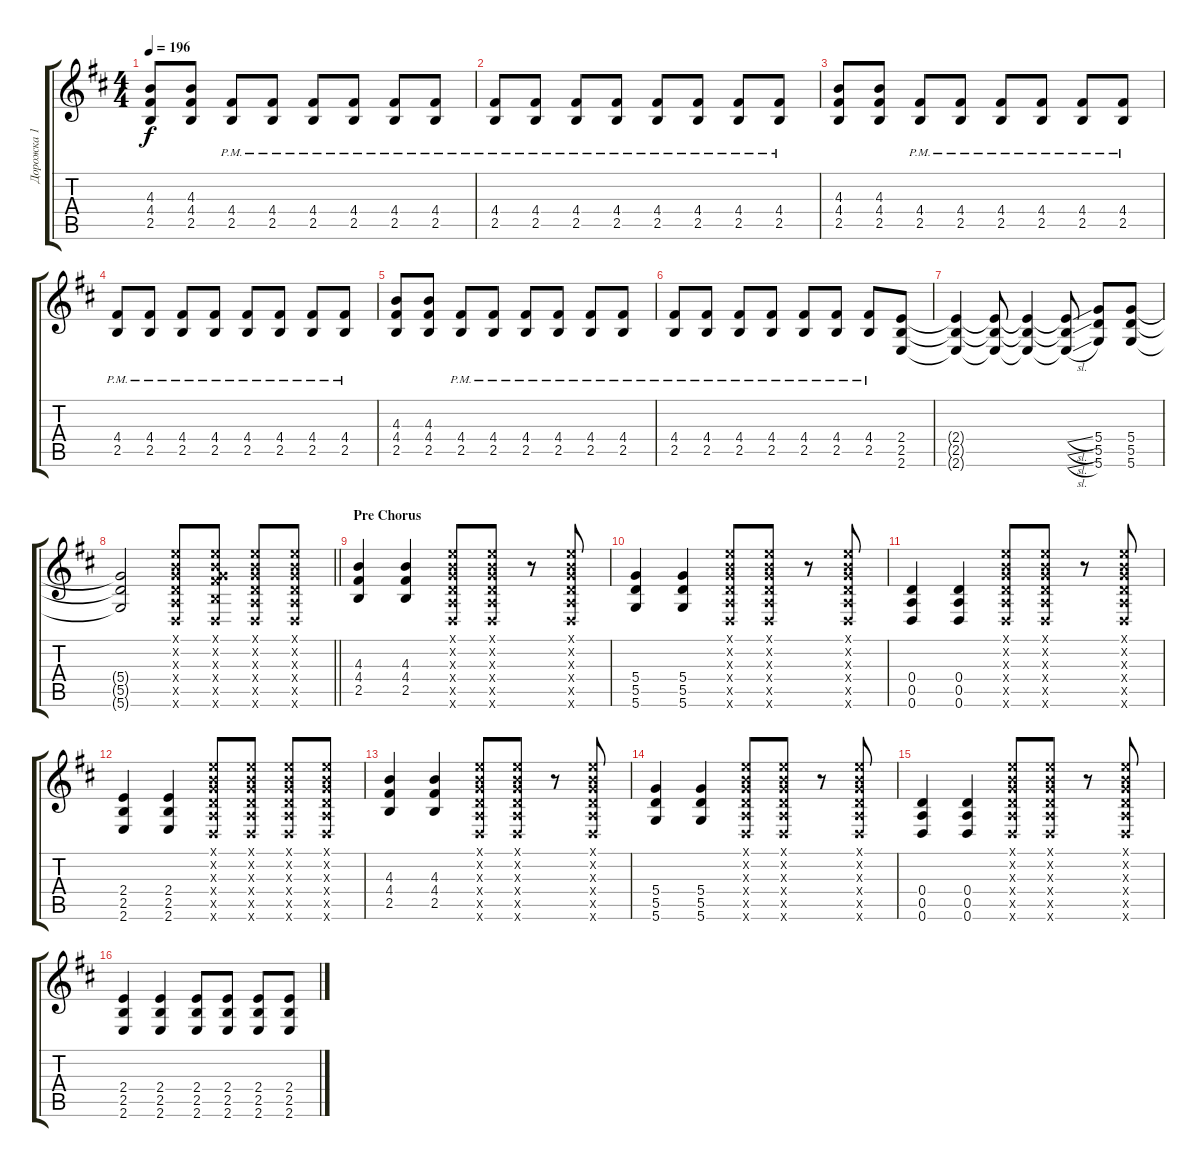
\track ("Дорожка 1" "Дорожка 1") {instrument distortionguitar}
\staff {score tabs}
\tuning (E4 B3 G3 D3 A2 D2) {hide}
\ts (4 4)
\tempo 196
\clef g2
\ks d
(4.3 4.4 2.5).8{dy f} (4.3 4.4 2.5).8 (4.4{pm} 2.5{pm}).8 (4.4{pm} 2.5{pm}).8 (4.4{pm} 2.5{pm}).8 (4.4{pm} 2.5{pm}).8 (4.4{pm} 2.5{pm}).8 (4.4{pm} 2.5{pm}).8 |
(4.4{pm} 2.5{pm}).8 (4.4{pm} 2.5{pm}).8 (4.4{pm} 2.5{pm}).8 (4.4{pm} 2.5{pm}).8 (4.4{pm} 2.5{pm}).8 (4.4{pm} 2.5{pm}).8 (4.4{pm} 2.5{pm}).8 (4.4{pm} 2.5{pm}).8 |
(4.3 4.4 2.5).8 (4.3 4.4 2.5).8 (4.4{pm} 2.5{pm}).8 (4.4{pm} 2.5{pm}).8 (4.4{pm} 2.5{pm}).8 (4.4{pm} 2.5{pm}).8 (4.4{pm} 2.5{pm}).8 (4.4{pm} 2.5{pm}).8 |
(4.4{pm} 2.5{pm}).8 (4.4{pm} 2.5{pm}).8 (4.4{pm} 2.5{pm}).8 (4.4{pm} 2.5{pm}).8 (4.4{pm} 2.5{pm}).8 (4.4{pm} 2.5{pm}).8 (4.4{pm} 2.5{pm}).8 (4.4{pm} 2.5{pm}).8 |
(4.3 4.4 2.5).8 (4.3 4.4 2.5).8 (4.4{pm} 2.5{pm}).8 (4.4{pm} 2.5{pm}).8 (4.4{pm} 2.5{pm}).8 (4.4{pm} 2.5{pm}).8 (4.4{pm} 2.5{pm}).8 (4.4{pm} 2.5{pm}).8 |
(4.4{pm} 2.5{pm}).8 (4.4{pm} 2.5{pm}).8 (4.4{pm} 2.5{pm}).8 (4.4{pm} 2.5{pm}).8 (4.4{pm} 2.5{pm}).8 (4.4{pm} 2.5{pm}).8 (4.4{pm} 2.5{pm}).8 (2.4 2.5 2.6).8 |
(2.4{t} 2.5{t} 2.6{t}).4 (2.4{t} 2.5{t} 2.6{t}).8 (2.4{t} 2.5{t} 2.6{t}).4 (2.4{sl t} 2.5{sl t} 2.6{sl t}).8 (5.4 5.5 5.6).8 (5.4 5.5 5.6).8 |
\barLineRight lightlight
(5.4{t} 5.5{t} 5.6{t}).2 (0.1{x} 0.2{x} 0.3{x} 0.4{x} 0.5{x} 0.6{x}).8 (0.1{x} 0.2{x} 0.3{x} 4.4{x} 2.5{x} 0.6{x}).8 (0.1{x} 0.2{x} 0.3{x} 0.4{x} 0.5{x} 0.6{x}).8 (0.1{x} 0.2{x} 0.3{x} 0.4{x} 0.5{x} 0.6{x}).8 |
\section ("" "Pre Chorus")
(4.3 4.4 2.5).4 (4.3 4.4 2.5).4 (0.1{x} 0.2{x} 0.3{x} 0.4{x} 0.5{x} 0.6{x}).8 (0.1{x} 0.2{x} 0.3{x} 0.4{x} 0.5{x} 0.6{x}).8 r.8 (0.1{x} 0.2{x} 0.3{x} 0.4{x} 0.5{x} 0.6{x}).8 |
(5.4 5.5 5.6).4 (5.4 5.5 5.6).4 (0.1{x} 0.2{x} 0.3{x} 0.4{x} 0.5{x} 0.6{x}).8 (0.1{x} 0.2{x} 0.3{x} 0.4{x} 0.5{x} 0.6{x}).8 r.8 (0.1{x} 0.2{x} 0.3{x} 0.4{x} 0.5{x} 0.6{x}).8 |
(0.4 0.5 0.6).4 (0.4 0.5 0.6).4 (0.1{x} 0.2{x} 0.3{x} 0.4{x} 0.5{x} 0.6{x}).8 (0.1{x} 0.2{x} 0.3{x} 0.4{x} 0.5{x} 0.6{x}).8 r.8 (0.1{x} 0.2{x} 0.3{x} 0.4{x} 0.5{x} 0.6{x}).8 |
(2.4 2.5 2.6).4 (2.4 2.5 2.6).4 (0.1{x} 0.2{x} 0.3{x} 0.4{x} 0.5{x} 0.6{x}).8 (0.1{x} 0.2{x} 0.3{x} 0.4{x} 0.5{x} 0.6{x}).8 (0.1{x} 0.2{x} 0.3{x} 0.4{x} 0.5{x} 0.6{x}).8 (0.1{x} 0.2{x} 0.3{x} 0.4{x} 0.5{x} 0.6{x}).8 |
(4.3 4.4 2.5).4 (4.3 4.4 2.5).4 (0.1{x} 0.2{x} 0.3{x} 0.4{x} 0.5{x} 0.6{x}).8 (0.1{x} 0.2{x} 0.3{x} 0.4{x} 0.5{x} 0.6{x}).8 r.8 (0.1{x} 0.2{x} 0.3{x} 0.4{x} 0.5{x} 0.6{x}).8 |
(5.4 5.5 5.6).4 (5.4 5.5 5.6).4 (0.1{x} 0.2{x} 0.3{x} 0.4{x} 0.5{x} 0.6{x}).8 (0.1{x} 0.2{x} 0.3{x} 0.4{x} 0.5{x} 0.6{x}).8 r.8 (0.1{x} 0.2{x} 0.3{x} 0.4{x} 0.5{x} 0.6{x}).8 |
(0.4 0.5 0.6).4 (0.4 0.5 0.6).4 (0.1{x} 0.2{x} 0.3{x} 0.4{x} 0.5{x} 0.6{x}).8 (0.1{x} 0.2{x} 0.3{x} 0.4{x} 0.5{x} 0.6{x}).8 r.8 (0.1{x} 0.2{x} 0.3{x} 0.4{x} 0.5{x} 0.6{x}).8 |
(2.4 2.5 2.6).4 (2.4 2.5 2.6).4 (2.4 2.5 2.6).8 (2.4 2.5 2.6).8 (2.4 2.5 2.6).8 (2.4 2.5 2.6).8
